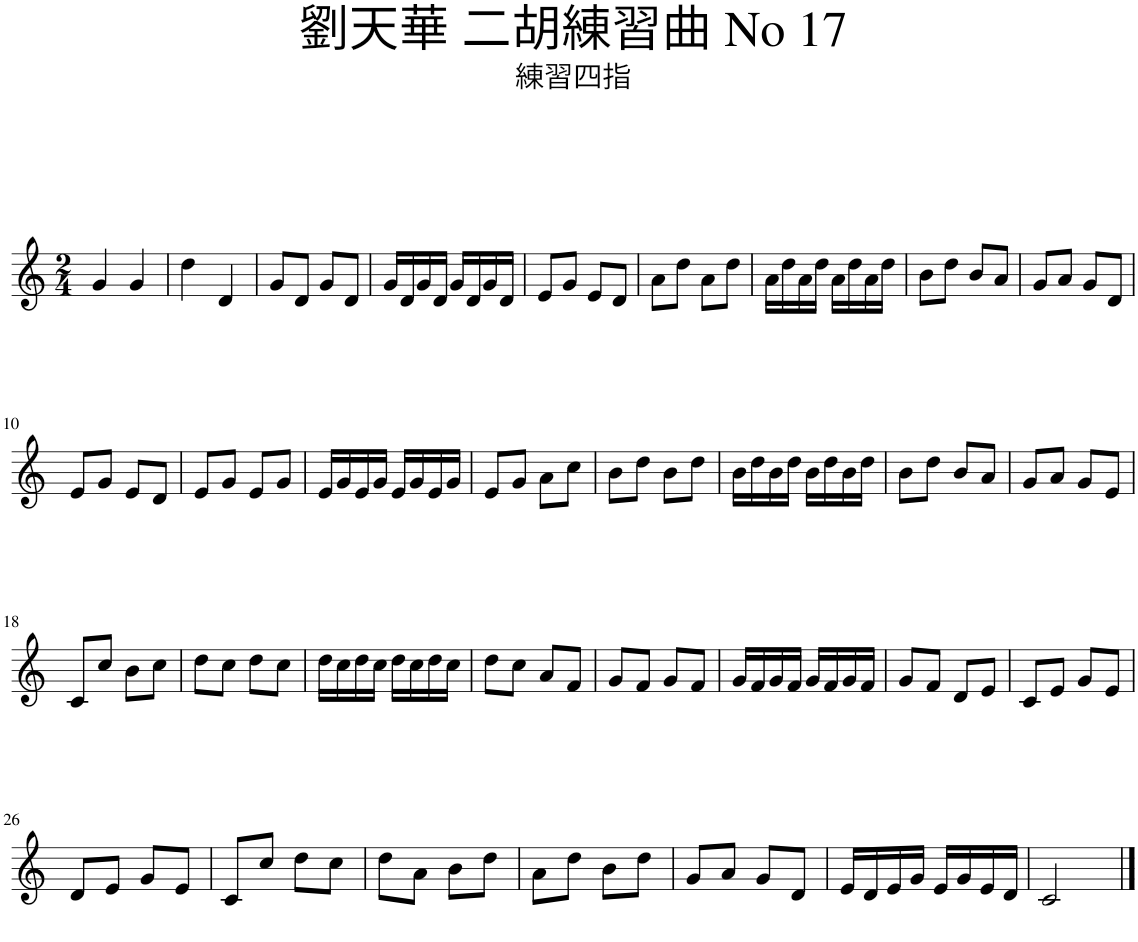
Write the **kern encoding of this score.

**kern
*part1
*staff1
*I"Piano
*I'Pno.
*clefG2
*k[]
*M2/4
=1
4g/
4g/
=2
4dd\
4d/
=3
8g/L
8d/J
8g/L
8d/J
=4
16g/LL
16d/
16g/
16d/JJ
16g/LL
16d/
16g/
16d/JJ
=5
8e/L
8g/J
8e/L
8d/J
=6
8a\L
8dd\J
8a\L
8dd\J
=7
16a\LL
16dd\
16a\
16dd\JJ
16a\LL
16dd\
16a\
16dd\JJ
=8
8b\L
8dd\J
8b/L
8a/J
=9
8g/L
8a/J
8g/L
8d/J
!!LO:LB:g=z
=10
8e/L
8g/J
8e/L
8d/J
=11
8e/L
8g/J
8e/L
8g/J
=12
16e/LL
16g/
16e/
16g/JJ
16e/LL
16g/
16e/
16g/JJ
=13
8e/L
8g/J
8a\L
8cc\J
=14
8b\L
8dd\J
8b\L
8dd\J
=15
16b\LL
16dd\
16b\
16dd\JJ
16b\LL
16dd\
16b\
16dd\JJ
=16
8b\L
8dd\J
8b/L
8a/J
=17
8g/L
8a/J
8g/L
8e/J
!!LO:LB:g=z
=18
8c/L
8cc/J
8b\L
8cc\J
=19
8dd\L
8cc\J
8dd\L
8cc\J
=20
16dd\LL
16cc\
16dd\
16cc\JJ
16dd\LL
16cc\
16dd\
16cc\JJ
=21
8dd\L
8cc\J
8a/L
8f/J
=22
8g/L
8f/J
8g/L
8f/J
=23
16g/LL
16f/
16g/
16f/JJ
16g/LL
16f/
16g/
16f/JJ
=24
8g/L
8f/J
8d/L
8e/J
=25
8c/L
8e/J
8g/L
8e/J
!!LO:LB:g=z
=26
8d/L
8e/J
8g/L
8e/J
=27
8c/L
8cc/J
8dd\L
8cc\J
=28
8dd\L
8a\J
8b\L
8dd\J
=29
8a\L
8dd\J
8b\L
8dd\J
=30
8g/L
8a/J
8g/L
8d/J
=31
16e/LL
16d/
16e/
16g/JJ
16e/LL
16g/
16e/
16d/JJ
=32
2c/
==
*-
